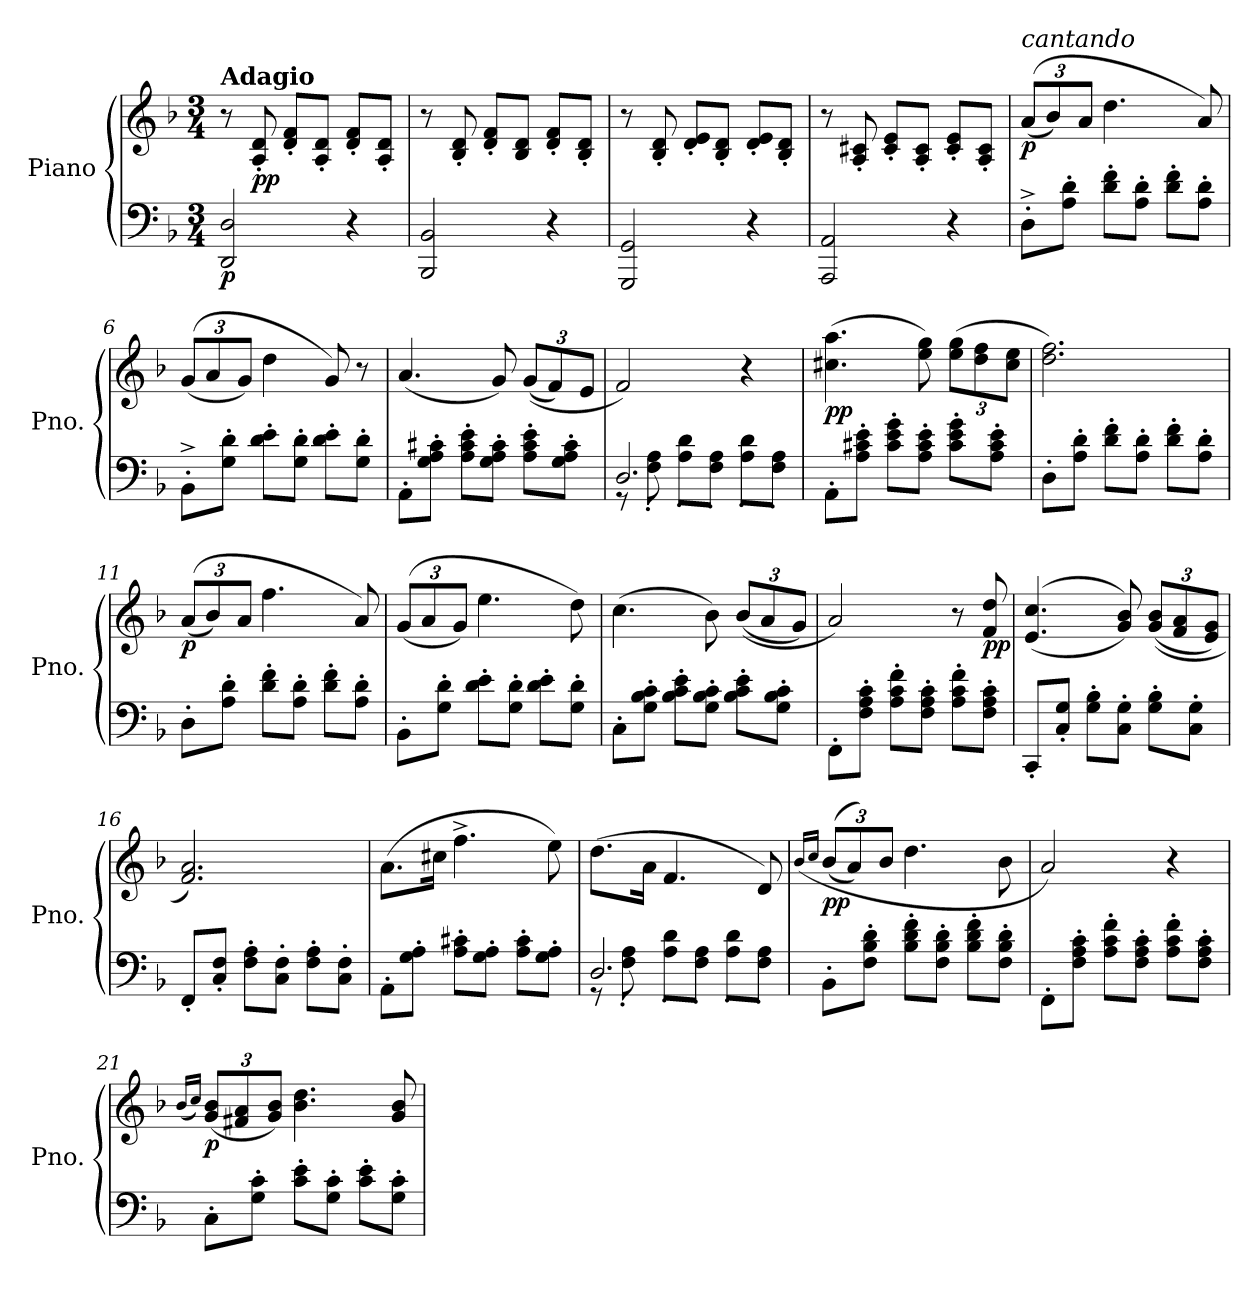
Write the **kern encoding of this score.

**kern	**kern	**dynam
*part1	*part1	*part1
*staff2	*staff1	*staff1/2
*I"Piano	*	*
*I'Pno.	*	*
*clefF4	*clefG2	*
*k[b-]	*k[b-]	*
*M3/4	*M3/4	*
=1	=1	=1
!	!LO:TX:a:B:t=Adagio	!
!	!	!LO:DY:b=2
2DD/ 2D/	8r	p
!	!	!LO:DY:b
.	8A/' 8d/'	pp
.	8d/' 8f/'L	.
.	8A/' 8d/'J	.
4r	8d/' 8f/'L	.
.	8A/' 8d/'J	.
=2	=2	=2
2BBB-/ 2BB-/	8r	.
.	8B-/' 8d/'	.
.	8d/' 8f/'L	.
.	8B-/ 8d/J	.
4r	8d/' 8f/'L	.
.	8B-/' 8d/'J	.
=3	=3	=3
2GGG/ 2GG/	8r	.
.	8B-/' 8d/'	.
.	8d/' 8e/'L	.
.	8B-/' 8d/'J	.
4r	8d/' 8e/'L	.
.	8B-/' 8d/'J	.
=4	=4	=4
2AAA/ 2AA/	8r	.
.	8A/' 8c#X/'	.
.	8c#/' 8e/'L	.
.	8A/' 8c#/'J	.
4r	8c#/' 8e/'L	.
.	8A/' 8c#/'J	.
=5	=5	=5
*	*Xbrackettup	*
!	!LO:TX:a:i:t=cantando	!
!	!	!LO:DY:b
8D'^\L	(<(>12a/L	p
.	12b-/)	.
8A\' 8d\'J	.	.
.	12a/J	.
8d\' 8f\'L	4.dd\	.
8A\' 8d\'J	.	.
8d\' 8f\'L	.	.
8A\' 8d\'J	8a/)	.
!!LO:LB:g=z
=6	=6	=6
8BB-'^\L	(<(>12g/L	.
.	12a/	.
8G\' 8d\'J	.	.
.	12g/J)	.
8d\' 8e\'L	4dd\	.
8G\' 8d\'J	.	.
8d\' 8e\'L	8g/)	.
8G\' 8d\'J	8r	.
=7	=7	=7
8AA'\L	(<4.a/	.
8G\' 8A\' 8c#X\'J	.	.
8A\' 8c#\' 8e\'L	.	.
8G\' 8A\' 8c#\'J	8g/)	.
8A\' 8c#\' 8e\'L	(<(<12g/L	.
.	12f/)	.
8G\' 8A\' 8c#\'J	.	.
.	12e/J	.
=8	=8	=8
*^	*	*
2.D/	8r	2f/)	.
.	8F\' 8A\'	.	.
.	8A\' 8d\'L	.	.
.	8F\' 8A\'J	.	.
.	8A\' 8d\'L	4r	.
.	8F\' 8A\'J	.	.
=9	=9	=9	=9
!	!	!	!LO:DY:b
*v	*v	*	*
8AA'\L	(>4.cc#X\ 4.aa\	pp
8A\' 8c#X\' 8e\'J	.	.
8c#\' 8e\' 8g\'L	.	.
8A\' 8c#\' 8e\'J	8ee\ 8gg\)	.
8c#\' 8e\' 8g\'L	(>12ee\ 12gg\L	.
.	12dd\ 12ff\	.
8A\' 8c#\' 8e\'J	.	.
.	12cc#\ 12ee\J	.
=10	=10	=10
8D'\L	2.dd\ 2.ff\)	.
8A\' 8d\'J	.	.
8d\' 8f\'L	.	.
8A\' 8d\'J	.	.
8d\' 8f\'L	.	.
8A\' 8d\'J	.	.
!!LO:LB:g=z
=11	=11	=11
!	!	!LO:DY:b
8D'\L	(<(>12a/L	p
.	12b-/)	.
8A\' 8d\'J	.	.
.	12a/J	.
8d\' 8f\'L	4.ff\	.
8A\' 8d\'J	.	.
8d\' 8f\'L	.	.
8A\' 8d\'J	8a/)	.
=12	=12	=12
8BB-'\L	(<(>12g/L	.
.	12a/	.
8G\' 8d\'J	.	.
.	12g/J)	.
8d\' 8e\'L	4.ee\	.
8G\' 8d\'J	.	.
8d\' 8e\'L	.	.
8G\' 8d\'J	8dd\)	.
=13	=13	=13
8C'\L	(>4.cc\	.
8G\' 8B-\' 8c\'J	.	.
8B-\' 8c\' 8e\'L	.	.
8G\' 8B-\' 8c\'J	8b-\)	.
8B-\' 8c\' 8e\'L	(<(<12b-/L	.
.	12a/	.
8G\' 8B-\' 8c\'J	.	.
.	12g/J)	.
=14	=14	=14
8FF'\L	2a/)	.
8F\' 8A\' 8c\'J	.	.
8A\' 8c\' 8f\'L	.	.
8F\' 8A\' 8c\'J	.	.
8A\' 8c\' 8f\'L	8r	.
!	!	!LO:DY:b
8F\' 8A\' 8c\'J	8f/ 8dd/	pp
=15	=15	=15
8CC'/L	(<(<4.e/ 4.cc/	.
8C/' 8G/'J	.	.
8G\' 8B-\'L	.	.
8C\' 8G\'J	8g/ 8b-/))	.
8G\' 8B-\'L	(<(<12g/ 12b-/L	.
.	12f/ 12a/	.
8C\' 8G\'J	.	.
.	12e/ 12g/J)	.
!!LO:LB:g=z
=16	=16	=16
8FF'/L	2.f/ 2.a/)	.
8C/' 8F/'J	.	.
8F\' 8A\'L	.	.
8C\' 8F\'J	.	.
8F\' 8A\'L	.	.
8C\' 8F\'J	.	.
=17	=17	=17
8AA'\L	(>8.a\L	.
8G\' 8A\'J	.	.
.	16cc#X\Jk	.
8A\' 8c#X\'L	4.ff^\	.
8G\' 8A\'J	.	.
8A\' 8c#\'L	.	.
8G\' 8A\'J	8ee\)	.
=18	=18	=18
*^	*	*
2.D/	8r	(>8.dd\L	.
.	8F\' 8A\'	.	.
.	.	16a\Jk	.
.	8A\' 8d\'L	4.f/	.
.	8F\' 8A\'J	.	.
.	8A\' 8d\'L	.	.
.	8F\' 8A\'J	8d/)	.
*v	*v	*	*
=19	=19	=19
.	(<16qb-/LL	.
.	16qcc/JJ	.
!	!	!LO:DY:b
8BB-'\L	(<(>12b-/L	pp
.	12a/))	.
8F\' 8B-\' 8d\'J	.	.
.	12b-/J	.
8B-\' 8d\' 8f\'L	4.dd\	.
8F\' 8B-\' 8d\'J	.	.
8B-\' 8d\' 8f\'L	.	.
8F\' 8B-\' 8d\'J	8b-\	.
=20	=20	=20
8FF'\L	2a/)	.
8F\' 8A\' 8c\'J	.	.
8A\' 8c\' 8f\'L	.	.
8F\' 8A\' 8c\'J	.	.
8A\' 8c\' 8f\'L	4r	.
8F\' 8A\' 8c\'J	.	.
!!LO:LB:g=z
=21	=21	=21
.	(<16qb-/LL	.
.	16qcc/JJ)	.
!	!	!LO:DY:b
8C'\L	(<12g/ 12b-/L	p
.	12f#X/ 12a/	.
8G\' 8c\'J	.	.
.	12g/ 12b-/J)	.
8c\' 8e\'L	4.b-\ 4.dd\	.
8G\' 8c\'J	.	.
8c\' 8e\'L	.	.
8G\' 8c\'J	8g/ 8b-/	.
=	=	=
*-	*-	*-
